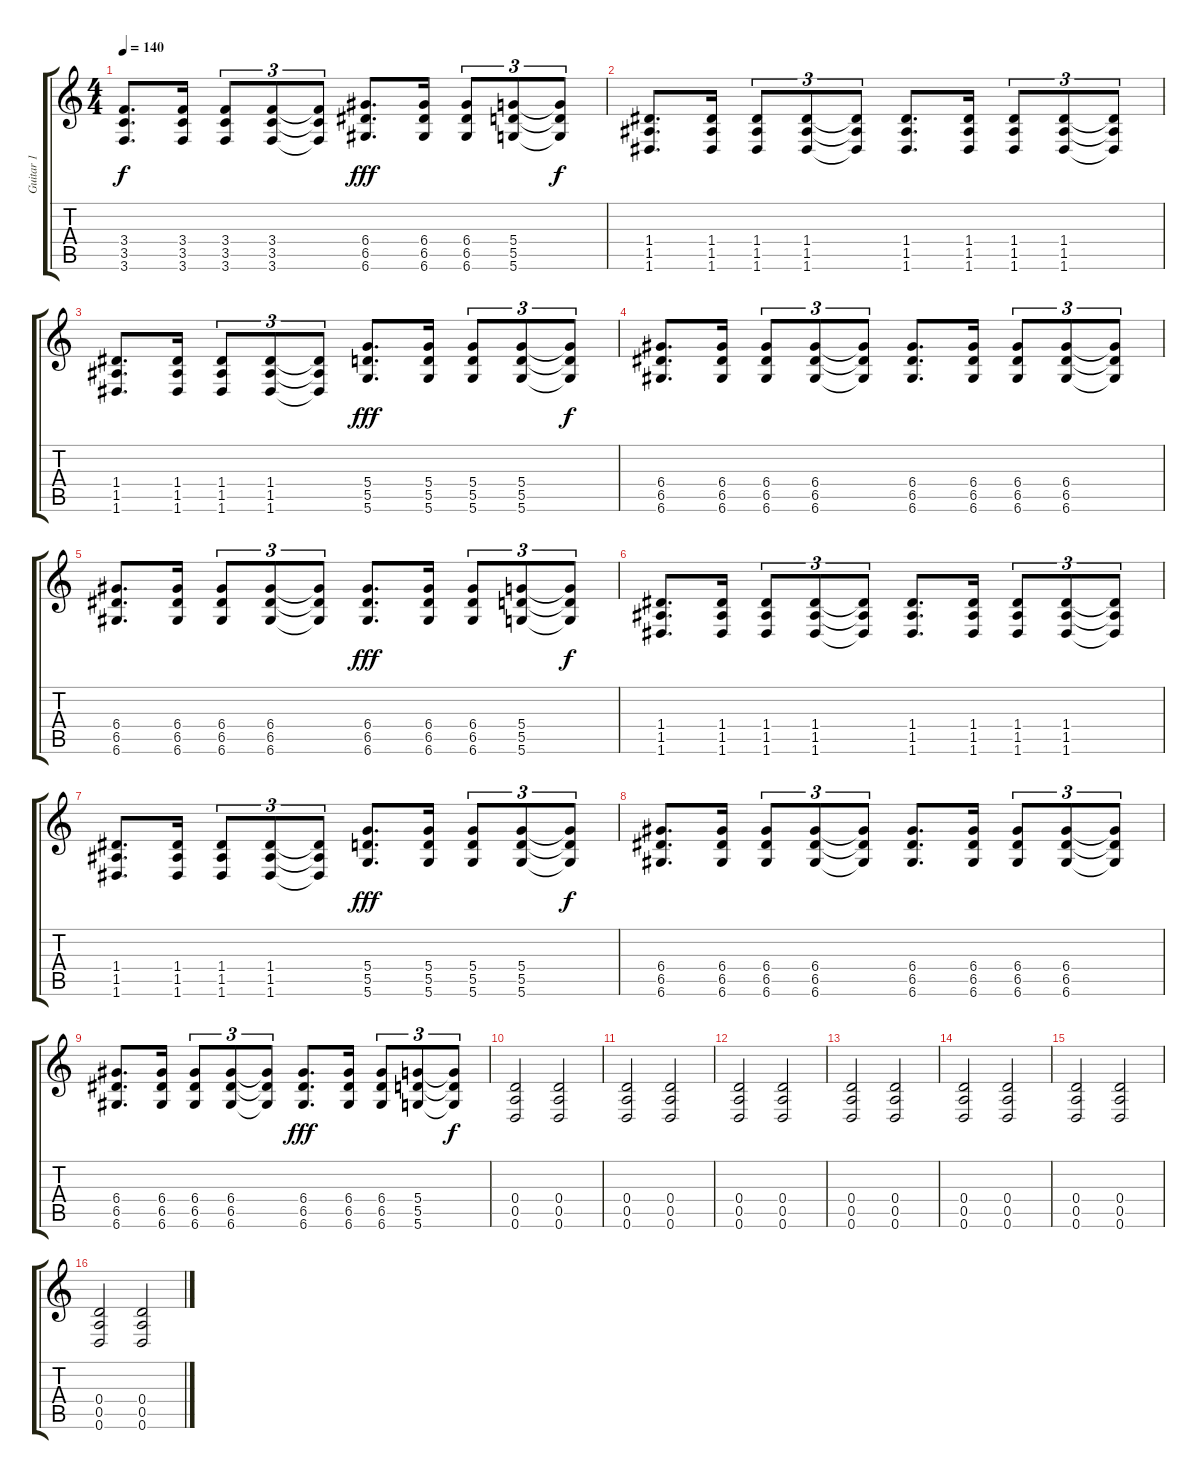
\track ("Guitar 1" "Guitar 1") {instrument overdrivenguitar}
\staff {score tabs}
\tuning (E4 B3 G3 D3 A2 D2) {hide}
\ts (4 4)
\tempo 140
\clef g2
\ks c
(3.4 3.5 3.6).8{d dy f} (3.4 3.5 3.6).16 (3.4 3.5 3.6).8{tu (3 2)} (3.4 3.5 3.6).8{tu (3 2)} (3.4{t} 3.5{t} 3.6{t}).8{tu (3 2)} (6.4 6.5 6.6).8{d dy fff} (6.4 6.5 6.6).16 (6.4 6.5 6.6).8{tu (3 2)} (5.4 5.5 5.6).8{tu (3 2)} (5.4{t} 5.5{t} 5.6{t}).8{tu (3 2) dy f} |
(1.4 1.5 1.6).8{d} (1.4 1.5 1.6).16 (1.4 1.5 1.6).8{tu (3 2)} (1.4 1.5 1.6).8{tu (3 2)} (1.4{t} 1.5{t} 1.6{t}).8{tu (3 2)} (1.4 1.5 1.6).8{d} (1.4 1.5 1.6).16 (1.4 1.5 1.6).8{tu (3 2)} (1.4 1.5 1.6).8{tu (3 2)} (1.4{t} 1.5{t} 1.6{t}).8{tu (3 2)} |
(1.4 1.5 1.6).8{d} (1.4 1.5 1.6).16 (1.4 1.5 1.6).8{tu (3 2)} (1.4 1.5 1.6).8{tu (3 2)} (1.4{t} 1.5{t} 1.6{t}).8{tu (3 2)} (5.4 5.5 5.6).8{d dy fff} (5.4 5.5 5.6).16 (5.4 5.5 5.6).8{tu (3 2)} (5.4 5.5 5.6).8{tu (3 2)} (5.4{t} 5.5{t} 5.6{t}).8{tu (3 2) dy f} |
(6.4 6.5 6.6).8{d} (6.4 6.5 6.6).16 (6.4 6.5 6.6).8{tu (3 2)} (6.4 6.5 6.6).8{tu (3 2)} (6.4{t} 6.5{t} 6.6{t}).8{tu (3 2)} (6.4 6.5 6.6).8{d} (6.4 6.5 6.6).16 (6.4 6.5 6.6).8{tu (3 2)} (6.4 6.5 6.6).8{tu (3 2)} (6.4{t} 6.5{t} 6.6{t}).8{tu (3 2)} |
(6.4 6.5 6.6).8{d} (6.4 6.5 6.6).16 (6.4 6.5 6.6).8{tu (3 2)} (6.4 6.5 6.6).8{tu (3 2)} (6.4{t} 6.5{t} 6.6{t}).8{tu (3 2)} (6.4 6.5 6.6).8{d dy fff} (6.4 6.5 6.6).16 (6.4 6.5 6.6).8{tu (3 2)} (5.4 5.5 5.6).8{tu (3 2)} (5.4{t} 5.5{t} 5.6{t}).8{tu (3 2) dy f} |
(1.4 1.5 1.6).8{d} (1.4 1.5 1.6).16 (1.4 1.5 1.6).8{tu (3 2)} (1.4 1.5 1.6).8{tu (3 2)} (1.4{t} 1.5{t} 1.6{t}).8{tu (3 2)} (1.4 1.5 1.6).8{d} (1.4 1.5 1.6).16 (1.4 1.5 1.6).8{tu (3 2)} (1.4 1.5 1.6).8{tu (3 2)} (1.4{t} 1.5{t} 1.6{t}).8{tu (3 2)} |
(1.4 1.5 1.6).8{d} (1.4 1.5 1.6).16 (1.4 1.5 1.6).8{tu (3 2)} (1.4 1.5 1.6).8{tu (3 2)} (1.4{t} 1.5{t} 1.6{t}).8{tu (3 2)} (5.4 5.5 5.6).8{d dy fff} (5.4 5.5 5.6).16 (5.4 5.5 5.6).8{tu (3 2)} (5.4 5.5 5.6).8{tu (3 2)} (5.4{t} 5.5{t} 5.6{t}).8{tu (3 2) dy f} |
(6.4 6.5 6.6).8{d} (6.4 6.5 6.6).16 (6.4 6.5 6.6).8{tu (3 2)} (6.4 6.5 6.6).8{tu (3 2)} (6.4{t} 6.5{t} 6.6{t}).8{tu (3 2)} (6.4 6.5 6.6).8{d} (6.4 6.5 6.6).16 (6.4 6.5 6.6).8{tu (3 2)} (6.4 6.5 6.6).8{tu (3 2)} (6.4{t} 6.5{t} 6.6{t}).8{tu (3 2)} |
(6.4 6.5 6.6).8{d} (6.4 6.5 6.6).16 (6.4 6.5 6.6).8{tu (3 2)} (6.4 6.5 6.6).8{tu (3 2)} (6.4{t} 6.5{t} 6.6{t}).8{tu (3 2)} (6.4 6.5 6.6).8{d dy fff} (6.4 6.5 6.6).16 (6.4 6.5 6.6).8{tu (3 2)} (5.4 5.5 5.6).8{tu (3 2)} (5.4{t} 5.5{t} 5.6{t}).8{tu (3 2) dy f} |
(0.4 0.5 0.6).2 (0.4 0.5 0.6).2 |
(0.4 0.5 0.6).2 (0.4 0.5 0.6).2 |
(0.4 0.5 0.6).2 (0.4 0.5 0.6).2 |
(0.4 0.5 0.6).2 (0.4 0.5 0.6).2 |
(0.4 0.5 0.6).2 (0.4 0.5 0.6).2 |
(0.4 0.5 0.6).2 (0.4 0.5 0.6).2 |
(0.4 0.5 0.6).2 (0.4 0.5 0.6).2
